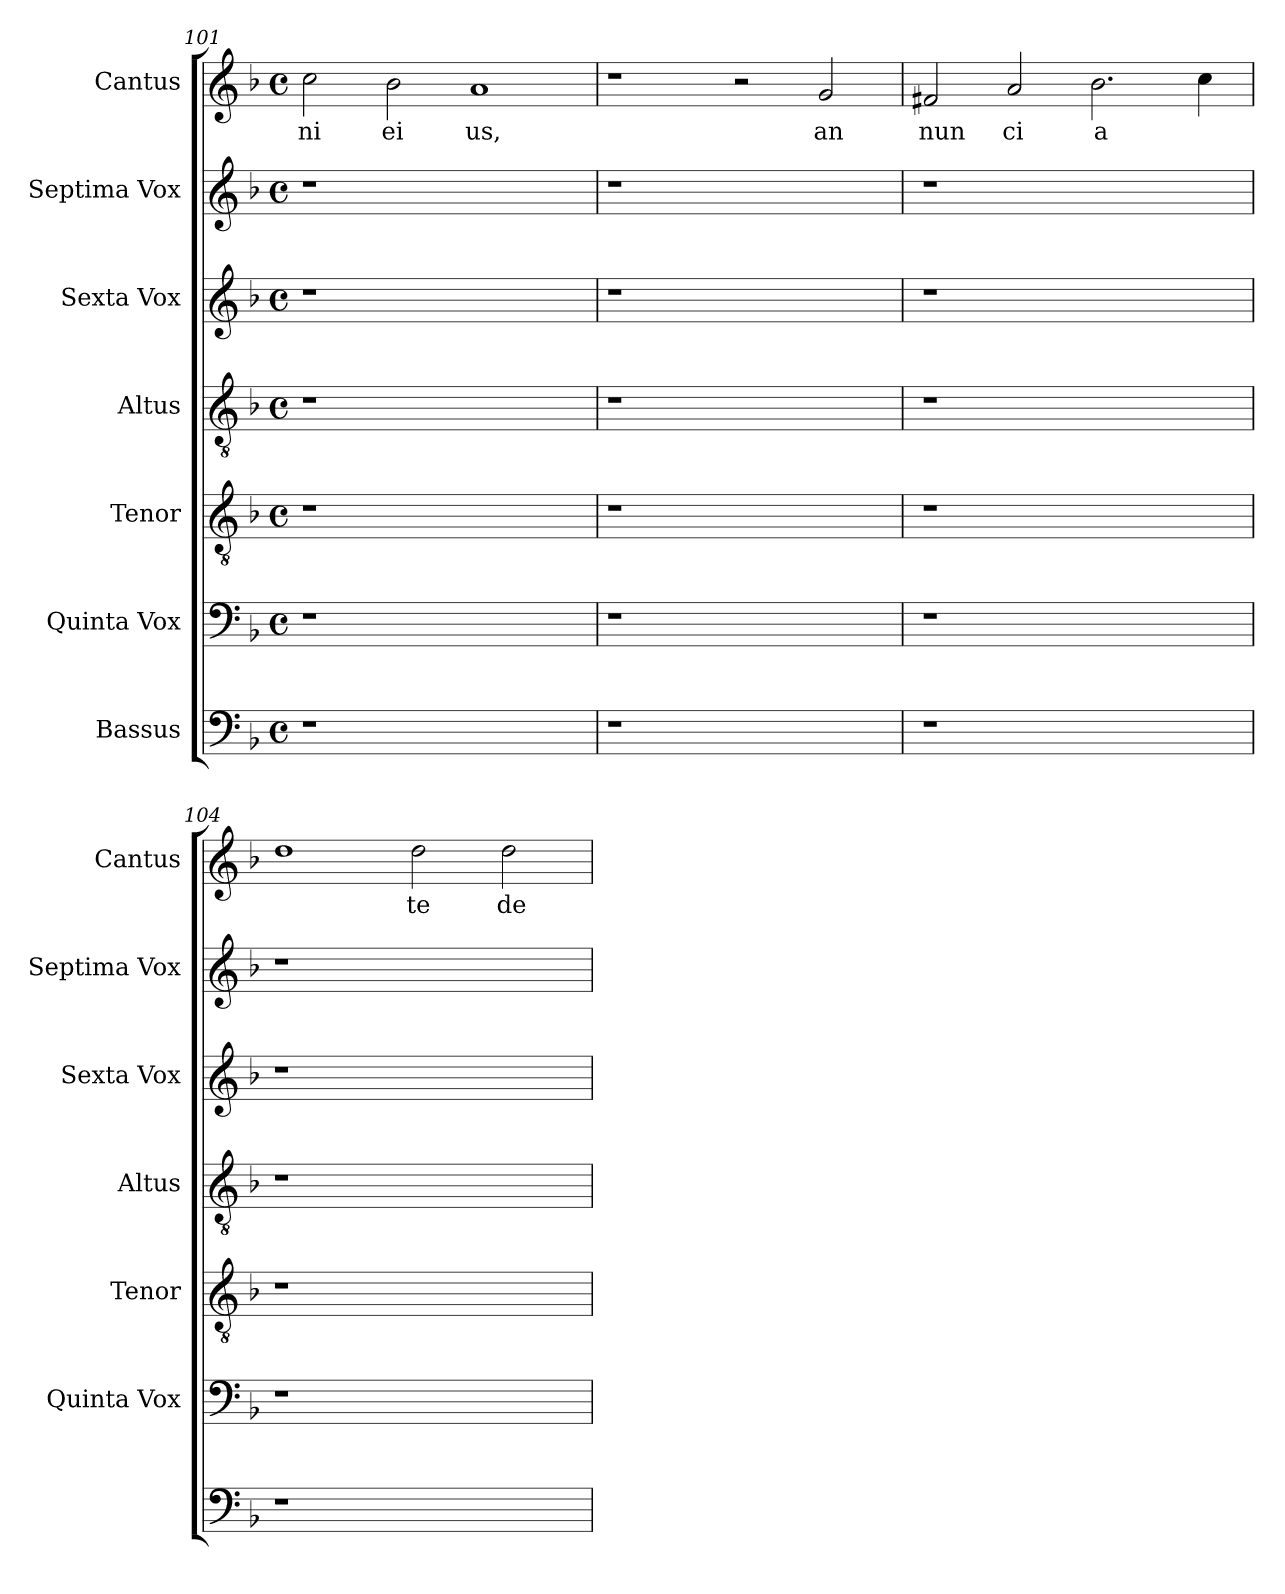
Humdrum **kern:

**kern	**kern	**kern	**kern	**kern	**kern	**kern	**text
*part7	*part6	*part5	*part4	*part3	*part2	*part1	*part1
*staff7	*staff6	*staff5	*staff4	*staff3	*staff2	*staff1	*staff1
*I"Bassus	*I"Quinta Vox	*I"Tenor	*I"Altus	*I"Sexta Vox	*I"Septima Vox	*I"Cantus	*
*	*I'Quinta Vox	*I'Tenor	*I'Altus	*I'Sexta Vox	*I'Septima Vox	*I'Cantus	*
!!LO:LB:g=z
*clefF4	*clefF4	*clefGv2	*clefGv2	*clefG2	*clefG2	*clefG2	*
*k[b-]	*k[b-]	*k[b-]	*k[b-]	*k[b-]	*k[b-]	*k[b-]	*
*F:	*F:	*F:	*F:	*F:	*F:	*F:	*
*M4/4	*M4/4	*M4/4	*M4/4	*M4/4	*M4/4	*M4/4	*
*met(c)	*met(c)	*met(c)	*met(c)	*met(c)	*met(c)	*met(c)	*
=101	=101	=101	=101	=101	=101	=101	=101
!	!	!	!	!	!	!	!LO:LY:b
1r	1r	1r	1r	1r	1r	2cc\	ni
!	!	!	!	!	!	!	!LO:LY:b
.	.	.	.	.	.	2b-\	ei
!	!	!	!	!	!	!	!LO:LY:b
1ryy	1ryy	1ryy	1ryy	1ryy	1ryy	1a	us,
=102	=102	=102	=102	=102	=102	=102	=102
1r	1r	1r	1r	1r	1r	1r	.
1ryy	1ryy	1ryy	1ryy	1ryy	1ryy	2r	.
!	!	!	!	!	!	!	!LO:LY:b
.	.	.	.	.	.	2g/	an
=103	=103	=103	=103	=103	=103	=103	=103
!	!	!	!	!	!	!	!LO:LY:b
1r	1r	1r	1r	1r	1r	2f#X/	nun
!	!	!	!	!	!	!	!LO:LY:b
.	.	.	.	.	.	2a/	ci
!	!	!	!	!	!	!	!LO:LY:b
1ryy	1ryy	1ryy	1ryy	1ryy	1ryy	2.b-\	a
.	.	.	.	.	.	4cc\	.
=104	=104	=104	=104	=104	=104	=104	=104
1r	1r	1r	1r	1r	1r	1dd	.
!	!	!	!	!	!	!	!LO:LY:b
1ryy	1ryy	1ryy	1ryy	1ryy	1ryy	2dd\	te
!	!	!	!	!	!	!	!LO:LY:b
.	.	.	.	.	.	2dd\	de
=	=	=	=	=	=	=	=
*-	*-	*-	*-	*-	*-	*-	*-
